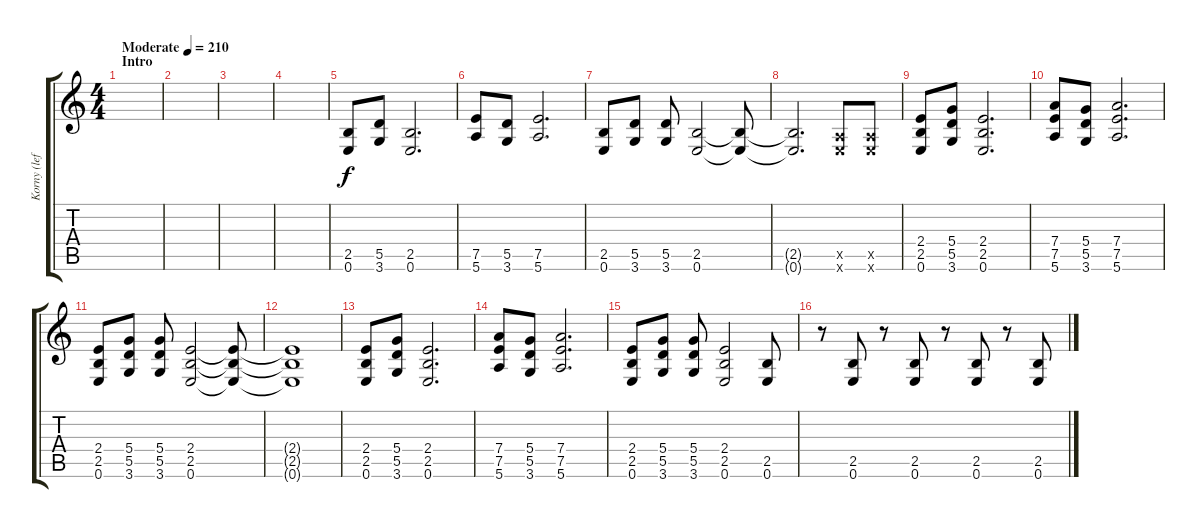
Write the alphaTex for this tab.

\track ("Korny (left)" "Korny (lef") {instrument distortionguitar}
\staff {score tabs}
\tuning (E4 B3 G3 D3 A2 E2) {hide}
\ts (4 4)
\section ("" "Intro")
\tempo (210 "Moderate")
\clef g2
\ks c
|
|
|
|
(2.5 0.6).8 (5.5 3.6).8 (2.5 0.6).2{d} |
(7.5 5.6).8 (5.5 3.6).8 (7.5 5.6).2{d} |
(2.5 0.6).8 (5.5 3.6).8 (5.5 3.6).8 (2.5 0.6).2 (2.5{t} 0.6{t}).8 |
(2.5{t} 0.6{t}).2{d} (0.5{x} 0.6{x}).8 (0.5{x} 0.6{x}).8 |
(2.4 2.5 0.6).8 (5.4 5.5 3.6).8 (2.4 2.5 0.6).2{d} |
(7.4 7.5 5.6).8 (5.4 5.5 3.6).8 (7.4 7.5 5.6).2{d} |
(2.4 2.5 0.6).8 (5.4 5.5 3.6).8 (5.4 5.5 3.6).8 (2.4 2.5 0.6).2 (2.4{t} 2.5{t} 0.6{t}).8 |
(2.4{t} 2.5{t} 0.6{t}).1 |
(2.4 2.5 0.6).8 (5.4 5.5 3.6).8 (2.4 2.5 0.6).2{d} |
(7.4 7.5 5.6).8 (5.4 5.5 3.6).8 (7.4 7.5 5.6).2{d} |
(2.4 2.5 0.6).8 (5.4 5.5 3.6).8 (5.4 5.5 3.6).8 (2.4 2.5 0.6).2 (2.5 0.6).8 |
r.8 (2.5 0.6).8 r.8 (2.5 0.6).8 r.8 (2.5 0.6).8 r.8 (2.5 0.6).8
